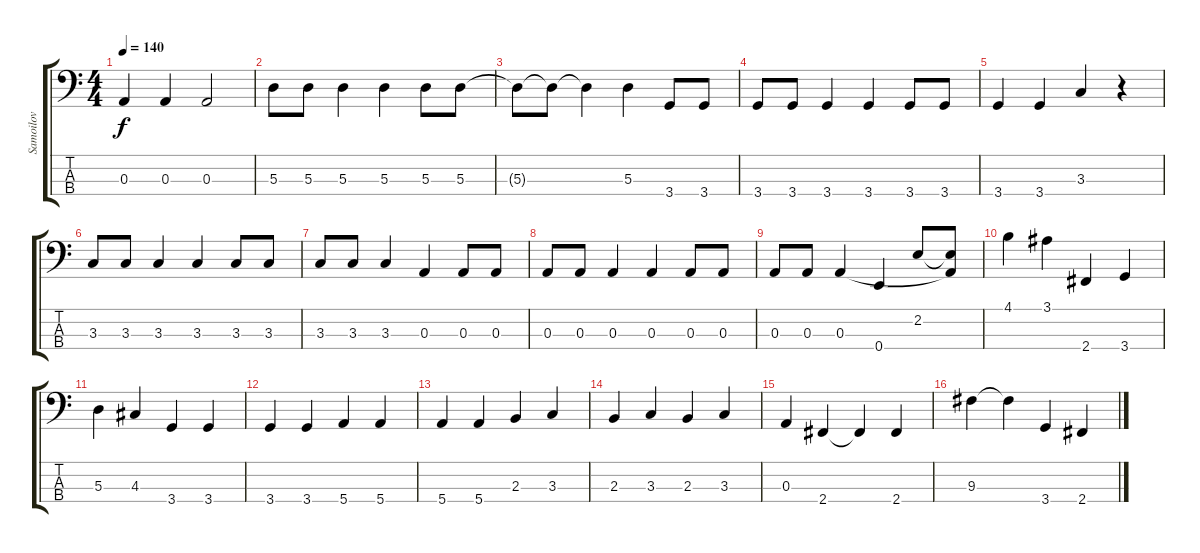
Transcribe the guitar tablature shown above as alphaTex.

\track ("Samoilov" "Samoilov") {instrument electricbasspick}
\staff {score tabs}
\tuning (G2 D2 A1 E1) {hide}
\ts (4 4)
\tempo 140
\clef f4
\ks c
0.3{t}.4{dy f} 0.3.4 0.3.2 |
5.3.8 5.3.8 5.3.4 5.3.4 5.3.8 5.3.8 |
5.3{t}.8 5.3{t}.8 5.3{t}.4 5.3.4 3.4.8 3.4.8 |
3.4.8 3.4.8 3.4.4 3.4.4 3.4.8 3.4.8 |
3.4.4 3.4.4 3.3.4 r.4 |
3.3.8 3.3.8 3.3.4 3.3.4 3.3.8 3.3.8 |
3.3.8 3.3.8 3.3.4 0.3.4 0.3.8 0.3.8 |
0.3.8 0.3.8 0.3.4 0.3.4 0.3.8 0.3.8 |
0.3.8 0.3.8 0.3.4 0.4.4 2.2.8 (2.2{t} 0.3{t}).8 |
4.1.4 3.1.4 2.4.4 3.4.4 |
5.3.4 4.3.4 3.4.4 3.4.4 |
3.4.4 3.4.4 5.4.4 5.4.4 |
5.4.4 5.4.4 2.3.4 3.3.4 |
2.3.4 3.3.4 2.3.4 3.3.4 |
0.3.4 2.4.4 2.4{t}.4 2.4.4 |
9.3.4 9.3{t}.4 3.4.4 2.4.4
